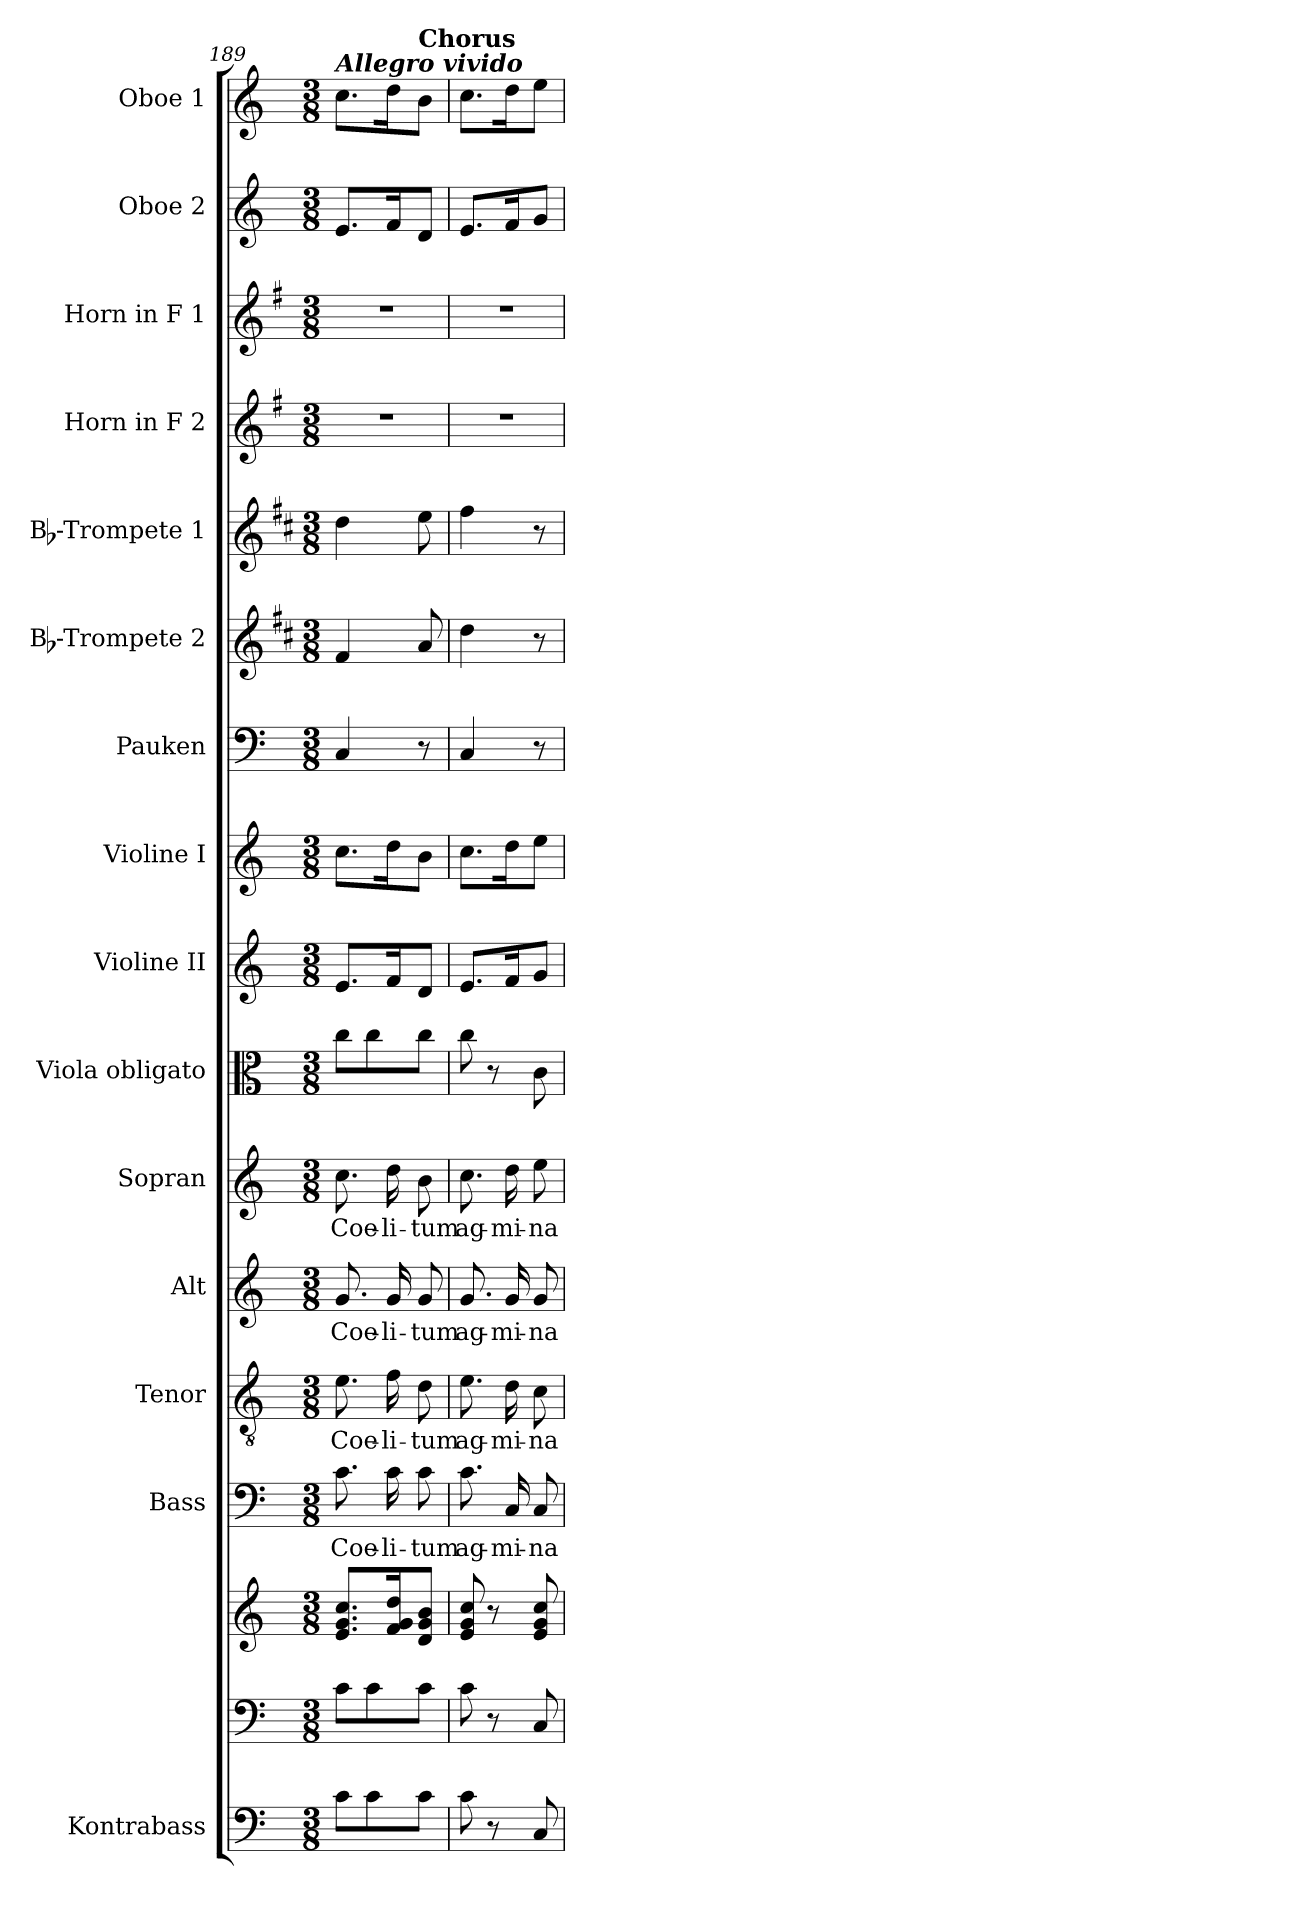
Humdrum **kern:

**kern	**kern	**kern	**kern	**text	**kern	**text	**kern	**text	**kern	**text	**kern	**kern	**kern	**kern	**kern	**kern	**kern	**kern	**kern	**kern
*part16	*part15	*part15	*part14	*part14	*part13	*part13	*part12	*part12	*part11	*part11	*part10	*part9	*part8	*part7	*part6	*part5	*part4	*part3	*part2	*part1
*staff17	*staff16	*staff15	*staff14	*staff14	*staff13	*staff13	*staff12	*staff12	*staff11	*staff11	*staff10	*staff9	*staff8	*staff7	*staff6	*staff5	*staff4	*staff3	*staff2	*staff1
*I"Kontrabass	*	*	*I"Bass	*	*I"Tenor	*	*I"Alt	*	*I"Sopran	*	*I"Viola obligato	*I"Violine II	*I"Violine I	*I"Pauken	*I"Bb-Trompete 2	*I"Bb-Trompete 1	*I"Horn in F 2	*I"Horn in F 1	*I"Oboe 2	*I"Oboe 1
*I'Kb.	*	*	*I'B.	*	*I'T.	*	*I'A.	*	*I'S.	*	*I'Vla.	*I'Vl. II	*I'Vl. I	*I'Pk.	*I'Bb Trp. 2	*I'Bb Trp. 1	*	*	*I'Ob. 2	*I'Ob. 1
!!LO:PB:g=z
*clefF4	*clefF4	*clefG2	*clefF4	*	*clefGv2	*	*clefG2	*	*clefG2	*	*clefC3	*clefG2	*clefG2	*clefF4	*clefG2	*clefG2	*clefG2	*clefG2	*clefG2	*clefG2
*ITrd7c12	*	*	*	*	*	*	*	*	*	*	*	*	*	*	*ITrd1c2	*ITrd1c2	*ITrd4c7	*ITrd4c7	*	*
*k[]	*k[]	*k[]	*k[]	*	*k[]	*	*k[]	*	*k[]	*	*k[]	*k[]	*k[]	*k[]	*k[]	*k[]	*k[]	*k[]	*k[]	*k[]
*C:	*C:	*C:	*C:	*	*C:	*	*C:	*	*C:	*	*C:	*C:	*C:	*C:	*C:	*C:	*C:	*C:	*C:	*C:
*M3/8	*M3/8	*M3/8	*M3/8	*	*M3/8	*	*M3/8	*	*M3/8	*	*M3/8	*M3/8	*M3/8	*M3/8	*M3/8	*M3/8	*M3/8	*M3/8	*M3/8	*M3/8
=189	=189	=189	=189	=189	=189	=189	=189	=189	=189	=189	=189	=189	=189	=189	=189	=189	=189	=189	=189	=189
!	!	!	!	!	!	!	!	!	!	!	!	!	!	!	!	!	!	!	!	!LO:TX:a:Bi:t=Allegro vivido
!	!	!	!	!LO:LY:b	!	!LO:LY:b	!	!LO:LY:b	!	!LO:LY:b	!	!	!	!	!	!	!	!	!	!
8C\L	8c\L	8.e/ 8.g/ 8.cc/L	8.c\	Coe-	8.e\	Coe-	8.g/	Coe-	8.cc\	Coe-	8cc\L	8.e/L	8.cc\L	4C/	4e/	4cc\	4.r	4.r	8.e/L	8.cc\L
8C\	8c\	.	.	.	.	.	.	.	.	.	8cc\	.	.	.	.	.	.	.	.	.
!	!	!	!	!LO:LY:b	!	!LO:LY:b	!	!LO:LY:b	!	!LO:LY:b	!	!	!	!	!	!	!	!	!	!
.	.	16f/ 16g/ 16dd/k	16c\	-li-	16f\	-li-	16g/	-li-	16dd\	-li-	.	16f/k	16dd\k	.	.	.	.	.	16f/k	16dd\k
!	!	!	!	!	!	!	!	!	!	!	!	!	!	!	!	!	!	!	!	!LO:TX:a:B:t=Chorus
!	!	!	!	!LO:LY:b	!	!LO:LY:b	!	!LO:LY:b	!	!LO:LY:b	!	!	!	!	!	!	!	!	!	!
8C\J	8c\J	8d/ 8g/ 8b/J	8c\	-tum	8d\	-tum	8g/	-tum	8b\	-tum	8cc\J	8d/J	8b\J	8r	8g/	8dd\	.	.	8d/J	8b\J
=190	=190	=190	=190	=190	=190	=190	=190	=190	=190	=190	=190	=190	=190	=190	=190	=190	=190	=190	=190	=190
!	!	!	!	!LO:LY:b	!	!LO:LY:b	!	!LO:LY:b	!	!LO:LY:b	!	!	!	!	!	!	!	!	!	!
8C\	8c\	8e/ 8g/ 8cc/	8.c\	ag-	8.e\	ag-	8.g/	ag-	8.cc\	ag-	8cc\	8.e/L	8.cc\L	4C/	4cc\	4ee\	4.r	4.r	8.e/L	8.cc\L
8r	8r	8r	.	.	.	.	.	.	.	.	8r	.	.	.	.	.	.	.	.	.
!	!	!	!	!LO:LY:b	!	!LO:LY:b	!	!LO:LY:b	!	!LO:LY:b	!	!	!	!	!	!	!	!	!	!
.	.	.	16C/	-mi-	16d\	-mi-	16g/	-mi-	16dd\	-mi-	.	16f/k	16dd\k	.	.	.	.	.	16f/k	16dd\k
!	!	!	!	!LO:LY:b	!	!LO:LY:b	!	!LO:LY:b	!	!LO:LY:b	!	!	!	!	!	!	!	!	!	!
8CC/	8C/	8e/ 8g/ 8cc/	8C/	-na	8c\	-na	8g/	-na	8ee\	-na	8c\	8g/J	8ee\J	8r	8r	8r	.	.	8g/J	8ee\J
=	=	=	=	=	=	=	=	=	=	=	=	=	=	=	=	=	=	=	=	=
*-	*-	*-	*-	*-	*-	*-	*-	*-	*-	*-	*-	*-	*-	*-	*-	*-	*-	*-	*-	*-
